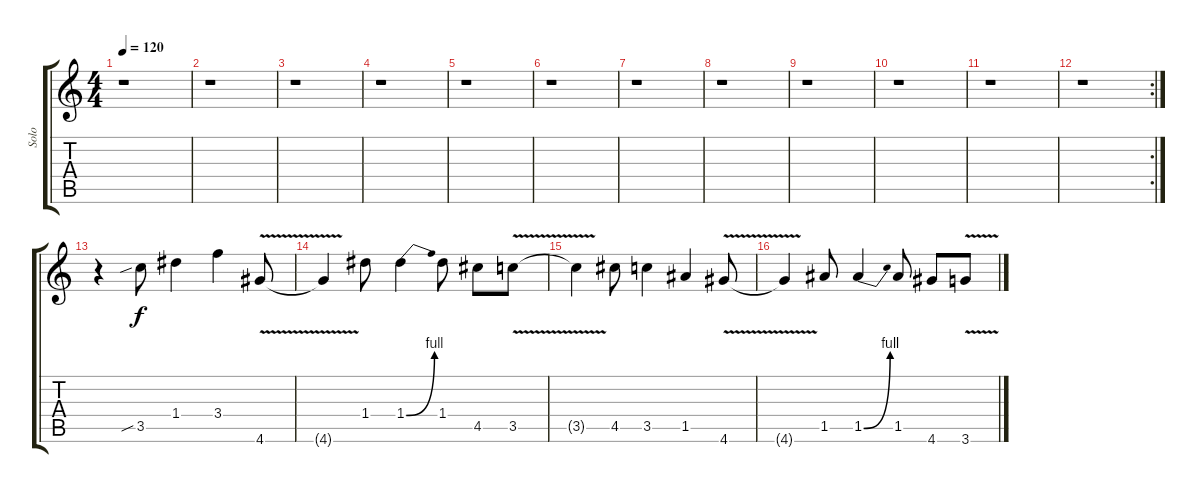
\track ("Solo" "Solo") {instrument distortionguitar}
\staff {score tabs}
\tuning (E5 B4 G4 D4 A3 E3) {hide}
\ts (4 4)
\tempo 120
\clef g2
\ks c
r.1{dy f} |
r.1 |
r.1 |
r.1 |
r.1 |
r.1 |
r.1 |
r.1 |
r.1 |
r.1 |
r.1 |
\rc 2
r.1 |
r.4 3.5{sib}.8 1.4.4 3.4.4 4.6{v}.8 |
4.6{t}.4 1.4.8 1.4{be (bend 0 0 60 4)}.4 1.4.8 4.5.8 3.5{v}.8 |
3.5{t}.4 4.5.8 3.5.4 1.5.4 4.6{v}.8 |
4.6{t}.4 1.5.8 1.5{be (bend 0 0 60 4)}.4 1.5.8 4.6.8 3.6{v}.8
